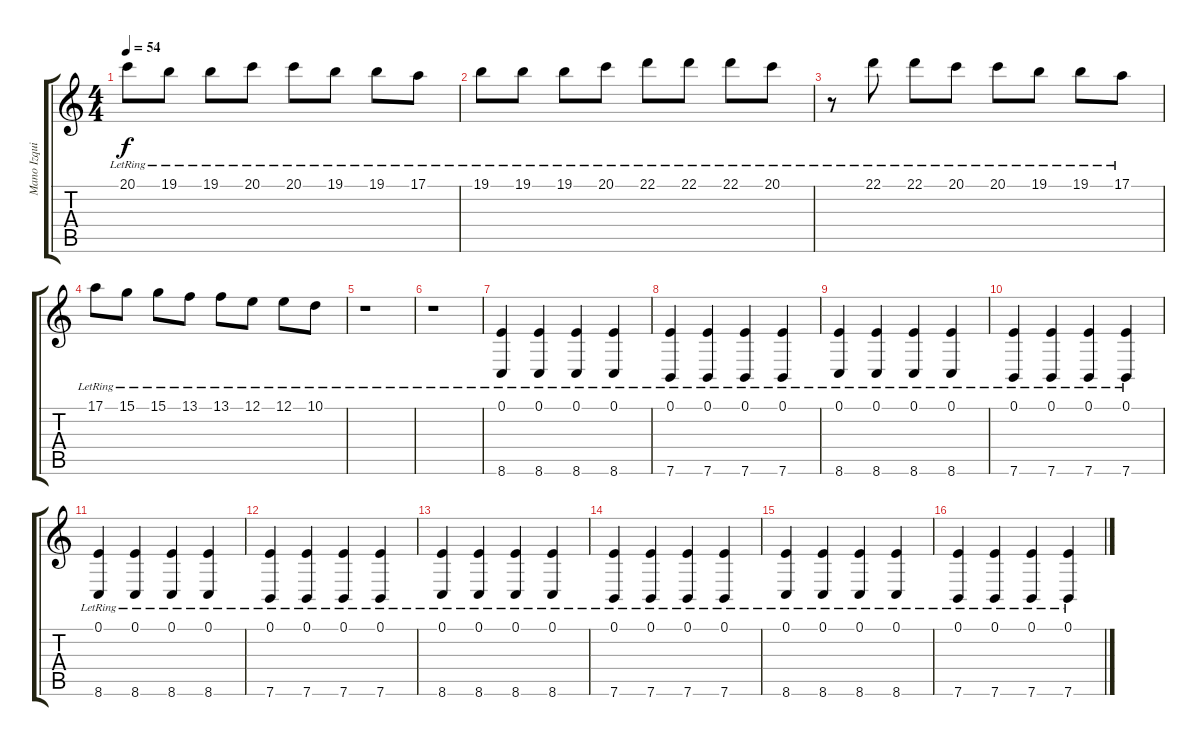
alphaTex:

\track ("Mano Izquierda" "Mano Izqui") {instrument electricgrandpiano}
\staff {score tabs}
\tuning (E4 B3 G3 D3 A2 E2) {hide}
\ts (4 4)
\tempo 54
\clef g2
\ks c
20.1{lr}.8{dy f} 19.1{lr}.8 19.1{lr}.8 20.1{lr}.8 20.1{lr}.8 19.1{lr}.8 19.1{lr}.8 17.1{lr}.8 |
19.1{lr}.8 19.1{lr}.8 19.1{lr}.8 20.1{lr}.8 22.1{lr}.8 22.1{lr}.8 22.1{lr}.8 20.1{lr}.8 |
r.8 22.1{lr}.8 22.1{lr}.8 20.1{lr}.8 20.1{lr}.8 19.1{lr}.8 19.1{lr}.8 17.1{lr}.8 |
17.1{lr}.8 15.1{lr}.8 15.1{lr}.8 13.1{lr}.8 13.1{lr}.8 12.1{lr}.8 12.1{lr}.8 10.1{lr}.8 |
r.1{volume 13} |
r.1 |
(0.1{lr} 8.6{lr}).4 (0.1{lr} 8.6{lr}).4 (0.1{lr} 8.6{lr}).4 (0.1{lr} 8.6{lr}).4 |
(0.1{lr} 7.6{lr}).4 (0.1{lr} 7.6{lr}).4 (0.1{lr} 7.6{lr}).4 (0.1{lr} 7.6{lr}).4 |
(0.1{lr} 8.6{lr}).4 (0.1{lr} 8.6{lr}).4 (0.1{lr} 8.6{lr}).4 (0.1{lr} 8.6{lr}).4 |
(0.1{lr} 7.6{lr}).4 (0.1{lr} 7.6{lr}).4 (0.1{lr} 7.6{lr}).4 (0.1{lr} 7.6{lr}).4 |
(0.1{lr} 8.6{lr}).4 (0.1{lr} 8.6{lr}).4 (0.1{lr} 8.6{lr}).4 (0.1{lr} 8.6{lr}).4 |
(0.1{lr} 7.6{lr}).4 (0.1{lr} 7.6{lr}).4 (0.1{lr} 7.6{lr}).4 (0.1{lr} 7.6{lr}).4 |
(0.1{lr} 8.6{lr}).4{volume 0} (0.1{lr} 8.6{lr}).4 (0.1{lr} 8.6{lr}).4 (0.1{lr} 8.6{lr}).4 |
(0.1{lr} 7.6{lr}).4 (0.1{lr} 7.6{lr}).4 (0.1{lr} 7.6{lr}).4 (0.1{lr} 7.6{lr}).4 |
(0.1{lr} 8.6{lr}).4 (0.1{lr} 8.6{lr}).4 (0.1{lr} 8.6{lr}).4 (0.1{lr} 8.6{lr}).4 |
(0.1{lr} 7.6{lr}).4 (0.1{lr} 7.6{lr}).4 (0.1{lr} 7.6{lr}).4 (0.1{lr} 7.6{lr}).4
